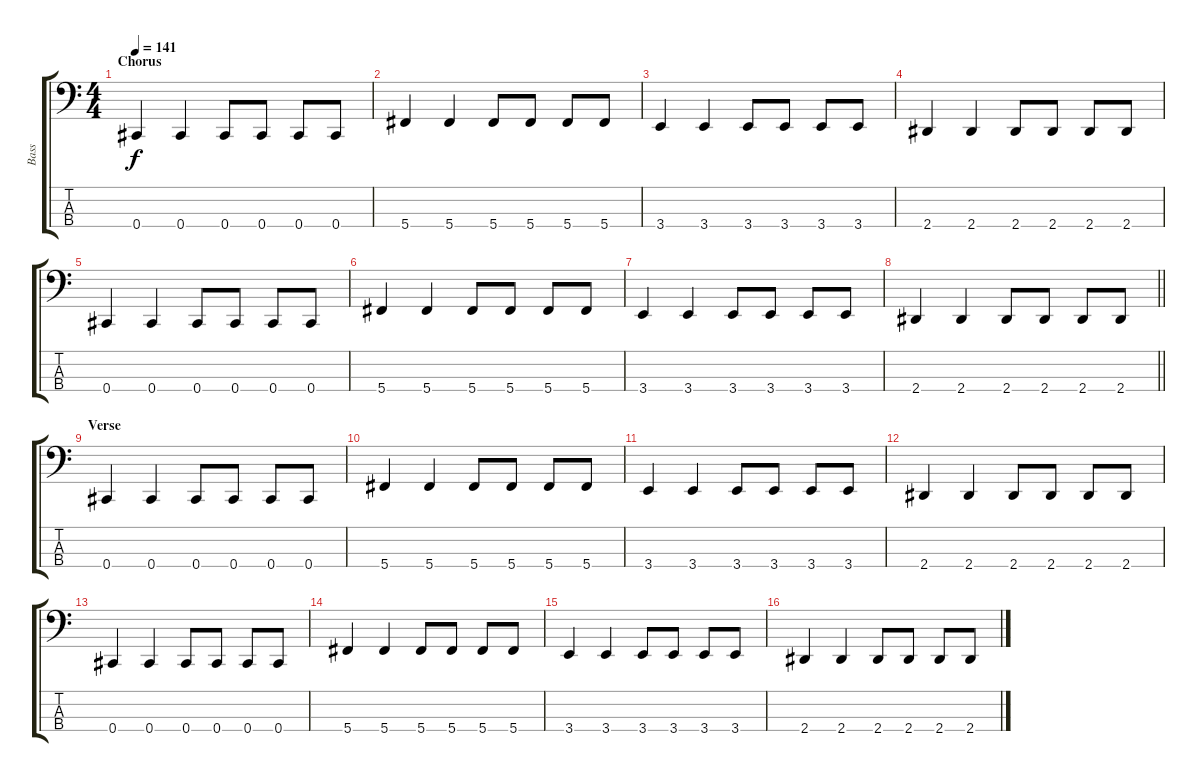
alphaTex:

\track ("Bass" "Bass") {instrument electricbasspick}
\staff {score tabs}
\tuning (E2 B1 Gb1 Db1) {hide}
\ts (4 4)
\section ("" "Chorus")
\tempo 141
\clef f4
\ks c
0.4.4{dy f} 0.4.4 0.4.8 0.4.8 0.4.8 0.4.8 |
5.4.4 5.4.4 5.4.8 5.4.8 5.4.8 5.4.8 |
3.4.4 3.4.4 3.4.8 3.4.8 3.4.8 3.4.8 |
2.4.4 2.4.4 2.4.8 2.4.8 2.4.8 2.4.8 |
0.4.4 0.4.4 0.4.8 0.4.8 0.4.8 0.4.8 |
5.4.4 5.4.4 5.4.8 5.4.8 5.4.8 5.4.8 |
3.4.4 3.4.4 3.4.8 3.4.8 3.4.8 3.4.8 |
\barLineRight lightlight
2.4.4 2.4.4 2.4.8 2.4.8 2.4.8 2.4.8 |
\section ("" "Verse ")
0.4.4 0.4.4 0.4.8 0.4.8 0.4.8 0.4.8 |
5.4.4 5.4.4 5.4.8 5.4.8 5.4.8 5.4.8 |
3.4.4 3.4.4 3.4.8 3.4.8 3.4.8 3.4.8 |
2.4.4 2.4.4 2.4.8 2.4.8 2.4.8 2.4.8 |
0.4.4 0.4.4 0.4.8 0.4.8 0.4.8 0.4.8 |
5.4.4 5.4.4 5.4.8 5.4.8 5.4.8 5.4.8 |
3.4.4 3.4.4 3.4.8 3.4.8 3.4.8 3.4.8 |
2.4.4 2.4.4 2.4.8 2.4.8 2.4.8 2.4.8
